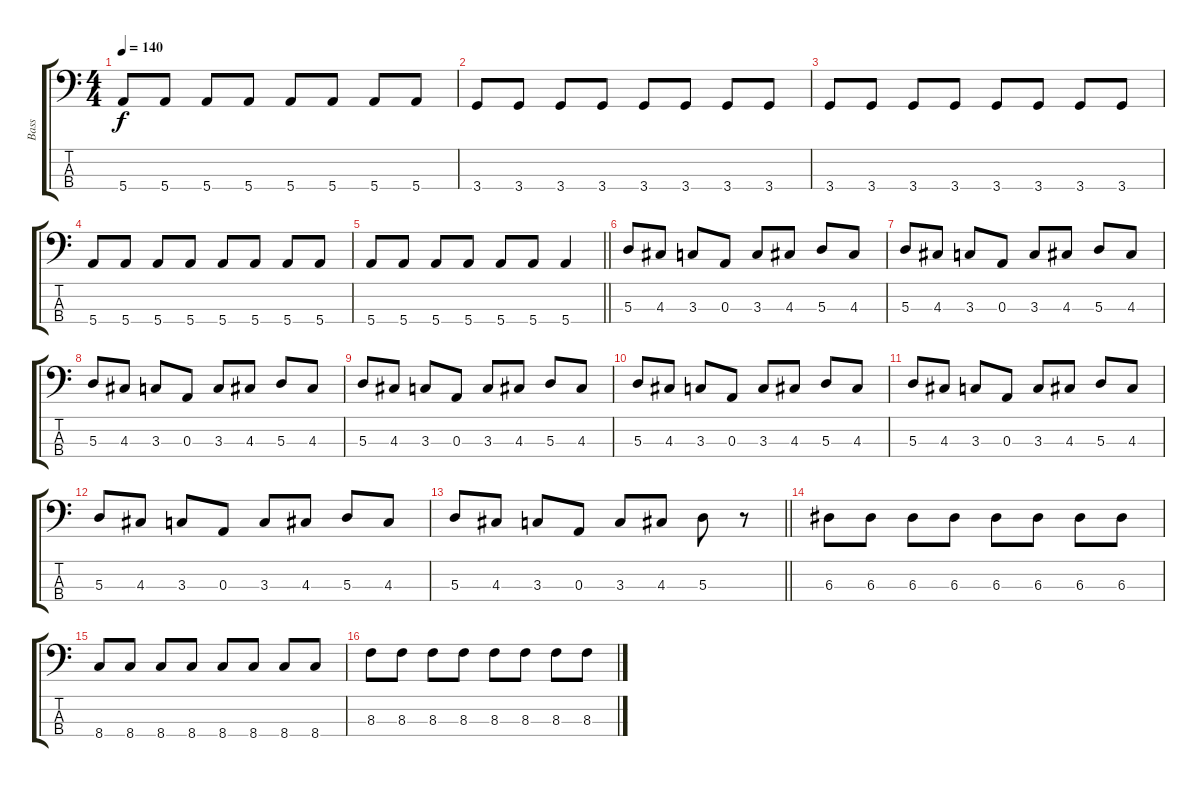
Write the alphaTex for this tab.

\track ("Bass" "Bass") {instrument electricbasspick}
\staff {score tabs}
\tuning (G2 D2 A1 E1) {hide}
\ts (4 4)
\tempo 140
\clef f4
\ks c
5.4.8{dy f} 5.4.8 5.4.8 5.4.8 5.4.8 5.4.8 5.4.8 5.4.8 |
3.4.8 3.4.8 3.4.8 3.4.8 3.4.8 3.4.8 3.4.8 3.4.8 |
3.4.8 3.4.8 3.4.8 3.4.8 3.4.8 3.4.8 3.4.8 3.4.8 |
5.4.8 5.4.8 5.4.8 5.4.8 5.4.8 5.4.8 5.4.8 5.4.8 |
\barLineRight lightlight
5.4.8 5.4.8 5.4.8 5.4.8 5.4.8 5.4.8 5.4.4 |
5.3.8 4.3.8 3.3.8 0.3.8 3.3.8 4.3.8 5.3.8 4.3.8 |
5.3.8 4.3.8 3.3.8 0.3.8 3.3.8 4.3.8 5.3.8 4.3.8 |
5.3.8 4.3.8 3.3.8 0.3.8 3.3.8 4.3.8 5.3.8 4.3.8 |
5.3.8 4.3.8 3.3.8 0.3.8 3.3.8 4.3.8 5.3.8 4.3.8 |
5.3.8 4.3.8 3.3.8 0.3.8 3.3.8 4.3.8 5.3.8 4.3.8 |
5.3.8 4.3.8 3.3.8 0.3.8 3.3.8 4.3.8 5.3.8 4.3.8 |
5.3.8 4.3.8 3.3.8 0.3.8 3.3.8 4.3.8 5.3.8 4.3.8 |
\barLineRight lightlight
5.3.8 4.3.8 3.3.8 0.3.8 3.3.8 4.3.8 5.3.8 r.8 |
6.3.8 6.3.8 6.3.8 6.3.8 6.3.8 6.3.8 6.3.8 6.3.8 |
8.4.8 8.4.8 8.4.8 8.4.8 8.4.8 8.4.8 8.4.8 8.4.8 |
8.3.8 8.3.8 8.3.8 8.3.8 8.3.8 8.3.8 8.3.8 8.3.8
